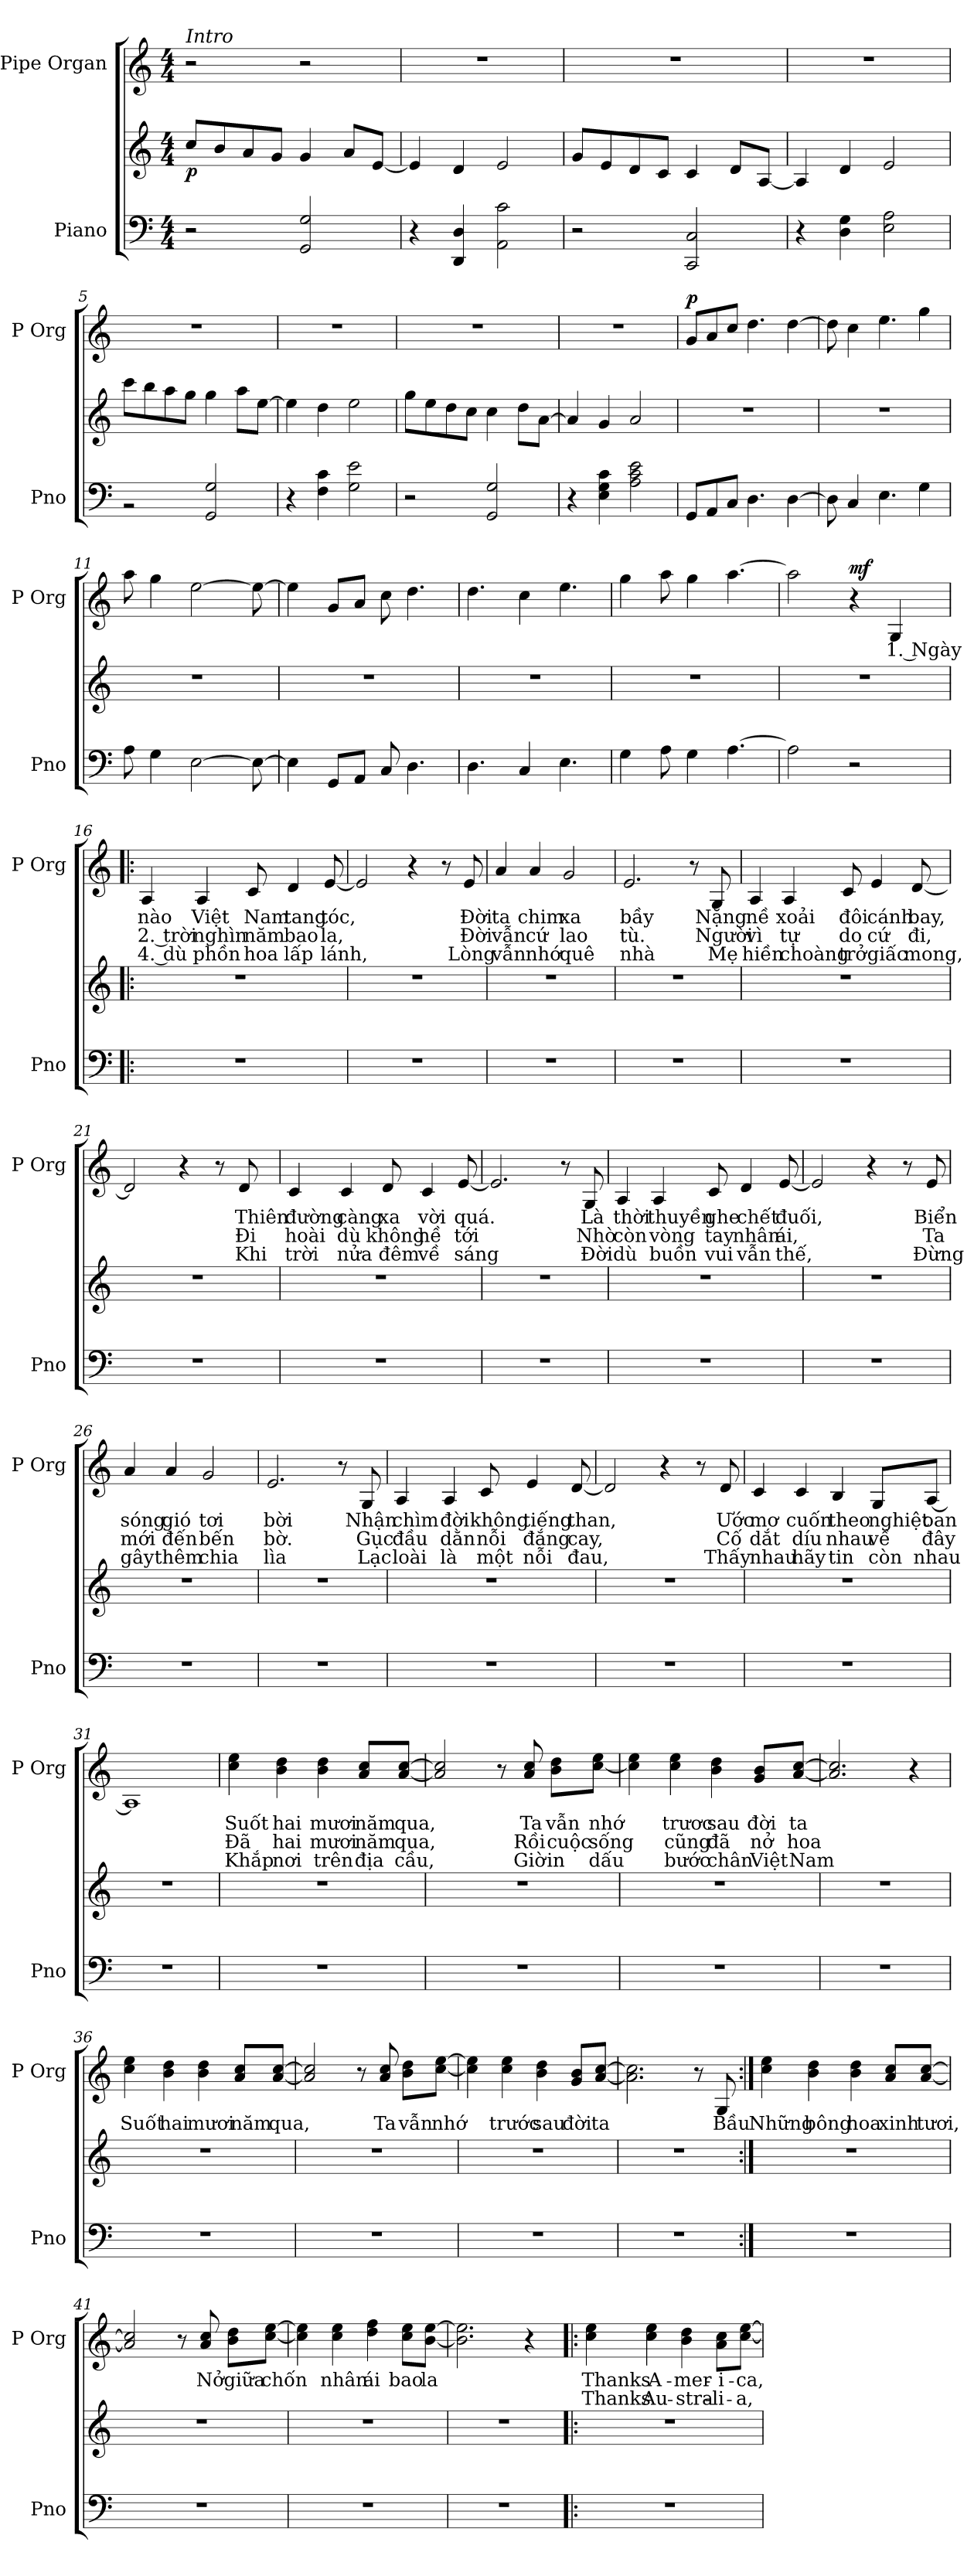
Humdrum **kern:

**kern	**kern	**dynam	**kern	**text	**text	**text	**dynam
*part2	*part2	*part2	*part1	*part1	*part1	*part1	*part1
*staff3	*staff2	*staff2/3	*staff1	*staff1	*staff1	*staff1	*staff1
*I"Piano	*	*	*I"Pipe Organ	*	*	*	*
*I'Pno	*	*	*I'P Org	*	*	*	*
*clefF4	*clefG2	*	*clefG2	*	*	*	*
*k[]	*k[]	*	*k[]	*	*	*	*
*M4/4	*M4/4	*	*M4/4	*	*	*	*
=1	=1	=1	=1	=1	=1	=1	=1
!	!	!	!LO:TX:a:i:t=Intro	!	!	!	!
!	!	!LO:DY:b	!	!	!	!	!
2r	8cc/L	p	2r	.	.	.	.
.	8b/	.	.	.	.	.	.
.	8a/	.	.	.	.	.	.
.	8g/J	.	.	.	.	.	.
2GG/ 2G/	4g/	.	2r	.	.	.	.
.	8a/L	.	.	.	.	.	.
.	[8e/J	.	.	.	.	.	.
=2	=2	=2	=2	=2	=2	=2	=2
4r	4e/]	.	1r	.	.	.	.
4DD/ 4D/	4d/	.	.	.	.	.	.
2AA\ 2c\	2e/	.	.	.	.	.	.
=3	=3	=3	=3	=3	=3	=3	=3
2r	8g/L	.	1r	.	.	.	.
.	8e/	.	.	.	.	.	.
.	8d/	.	.	.	.	.	.
.	8c/J	.	.	.	.	.	.
2CC/ 2C/	4c/	.	.	.	.	.	.
.	8d/L	.	.	.	.	.	.
.	[8A/J	.	.	.	.	.	.
=4	=4	=4	=4	=4	=4	=4	=4
4r	4A/]	.	1r	.	.	.	.
4D\ 4G\	4d/	.	.	.	.	.	.
2E\ 2A\	2e/	.	.	.	.	.	.
=5	=5	=5	=5	=5	=5	=5	=5
2rBB	8ccc\L	.	1r	.	.	.	.
.	8bb\	.	.	.	.	.	.
.	8aa\	.	.	.	.	.	.
.	8gg\J	.	.	.	.	.	.
2GG/ 2G/	4gg\	.	.	.	.	.	.
.	8aa\L	.	.	.	.	.	.
.	[8ee\J	.	.	.	.	.	.
=6	=6	=6	=6	=6	=6	=6	=6
4r	4ee\]	.	1r	.	.	.	.
4F\ 4c\	4dd\	.	.	.	.	.	.
2G\ 2e\	2ee\	.	.	.	.	.	.
=7	=7	=7	=7	=7	=7	=7	=7
2r	8gg\L	.	1r	.	.	.	.
.	8ee\	.	.	.	.	.	.
.	8dd\	.	.	.	.	.	.
.	8cc\J	.	.	.	.	.	.
2GG/ 2G/	4cc\	.	.	.	.	.	.
.	8dd\L	.	.	.	.	.	.
.	[8a\J	.	.	.	.	.	.
=8	=8	=8	=8	=8	=8	=8	=8
4r	4a/]	.	1r	.	.	.	.
4E\ 4G\ 4c\	4g/	.	.	.	.	.	.
2A\ 2c\ 2e\	2a/	.	.	.	.	.	.
!!LO:LB:g=z
=9	=9	=9	=9	=9	=9	=9	=9
!	!	!	!	!	!	!	!LO:DY:b
8GG/L	1r	.	8g/L	.	.	.	p
8AA/	.	.	8a/	.	.	.	.
8C/J	.	.	8cc/J	.	.	.	.
4.D\	.	.	4.dd\	.	.	.	.
[4D\	.	.	[4dd\	.	.	.	.
=10	=10	=10	=10	=10	=10	=10	=10
8D\]	1r	.	8dd\]	.	.	.	.
4C/	.	.	4cc\	.	.	.	.
4.E\	.	.	4.ee\	.	.	.	.
4G\	.	.	4gg\	.	.	.	.
=11	=11	=11	=11	=11	=11	=11	=11
8A\	1r	.	8aa\	.	.	.	.
4G\	.	.	4gg\	.	.	.	.
[2E\	.	.	[2ee\	.	.	.	.
8E\_	.	.	8ee\_	.	.	.	.
=12	=12	=12	=12	=12	=12	=12	=12
4E\]	1r	.	4ee\]	.	.	.	.
8GG/L	.	.	8g/L	.	.	.	.
8AA/J	.	.	8a/J	.	.	.	.
8C/	.	.	8cc\	.	.	.	.
4.D\	.	.	4.dd\	.	.	.	.
=13	=13	=13	=13	=13	=13	=13	=13
4.D\	1r	.	4.dd\	.	.	.	.
4C/	.	.	4cc\	.	.	.	.
4.E\	.	.	4.ee\	.	.	.	.
=14	=14	=14	=14	=14	=14	=14	=14
4G\	1r	.	4gg\	.	.	.	.
8A\	.	.	8aa\	.	.	.	.
4G\	.	.	4gg\	.	.	.	.
[4.A\	.	.	[4.aa\	.	.	.	.
=15	=15	=15	=15	=15	=15	=15	=15
2A\]	1r	.	2aa\]	.	.	.	.
!	!	!	!	!	!	!	!LO:DY:b
2r	.	.	4r	.	.	.	mf
!	!	!	!	!LO:LY:b	!	!	!
.	.	.	4G/	1. Ngày	.	.	.
!!LO:LB:g=z
=16!|:	=16!|:	=16!|:	=16!|:	=16!|:	=16!|:	=16!|:	=16!|:
!	!	!	!	!LO:LY:b	!LO:LY:b	!LO:LY:b	!
1r	1r	.	4A/	nào	2. trời	4. dù	.
!	!	!	!	!LO:LY:b	!LO:LY:b	!LO:LY:b	!
.	.	.	4A/	Việt	nghìn	phồn	.
!	!	!	!	!LO:LY:b	!LO:LY:b	!LO:LY:b	!
.	.	.	8c/	Nam	năm	hoa	.
!	!	!	!	!LO:LY:b	!LO:LY:b	!LO:LY:b	!
.	.	.	4d/	tang	bao	lấp	.
!	!	!	!	!LO:LY:b	!LO:LY:b	!LO:LY:b	!
.	.	.	[8e/	tóc,	la,	lánh,	.
=17	=17	=17	=17	=17	=17	=17	=17
1r	1r	.	2e/]	.	.	.	.
.	.	.	4r	.	.	.	.
.	.	.	8r	.	.	.	.
!	!	!	!	!LO:LY:b	!LO:LY:b	!LO:LY:b	!
.	.	.	8e/	Đời	Đời	Lòng	.
=18	=18	=18	=18	=18	=18	=18	=18
!	!	!	!	!LO:LY:b	!LO:LY:b	!LO:LY:b	!
1r	1r	.	4a/	ta	vẫn	vẫn	.
!	!	!	!	!LO:LY:b	!LO:LY:b	!LO:LY:b	!
.	.	.	4a/	chim	cứ	nhớ	.
!	!	!	!	!LO:LY:b	!LO:LY:b	!LO:LY:b	!
.	.	.	2g/	xa	lao	quê	.
=19	=19	=19	=19	=19	=19	=19	=19
!	!	!	!	!LO:LY:b	!LO:LY:b	!LO:LY:b	!
1r	1r	.	2.e/	bầy	tù.	nhà	.
.	.	.	8r	.	.	.	.
!	!	!	!	!LO:LY:b	!LO:LY:b	!LO:LY:b	!
.	.	.	8G/	Nặng	Người	Mẹ	.
=20	=20	=20	=20	=20	=20	=20	=20
!	!	!	!	!LO:LY:b	!LO:LY:b	!LO:LY:b	!
1r	1r	.	4A/	nề	vì	hiền	.
!	!	!	!	!LO:LY:b	!LO:LY:b	!LO:LY:b	!
.	.	.	4A/	xoải	tự	choàng	.
!	!	!	!	!LO:LY:b	!LO:LY:b	!LO:LY:b	!
.	.	.	8c/	đôi	do	trở	.
!	!	!	!	!LO:LY:b	!LO:LY:b	!LO:LY:b	!
.	.	.	4e/	cánh	cứ	giấc	.
!	!	!	!	!LO:LY:b	!LO:LY:b	!LO:LY:b	!
.	.	.	[8d/	bay,	đi,	mong,	.
!!LO:LB:g=z
=21	=21	=21	=21	=21	=21	=21	=21
1r	1r	.	2d/]	.	.	.	.
.	.	.	4r	.	.	.	.
.	.	.	8r	.	.	.	.
!	!	!	!	!LO:LY:b	!LO:LY:b	!LO:LY:b	!
.	.	.	8d/	Thiên	Đi	Khi	.
=22	=22	=22	=22	=22	=22	=22	=22
!	!	!	!	!LO:LY:b	!LO:LY:b	!LO:LY:b	!
1r	1r	.	4c/	đường	hoài	trời	.
!	!	!	!	!LO:LY:b	!LO:LY:b	!LO:LY:b	!
.	.	.	4c/	càng	dù	nửa	.
!	!	!	!	!LO:LY:b	!LO:LY:b	!LO:LY:b	!
.	.	.	8d/	xa	không	đêm	.
!	!	!	!	!LO:LY:b	!LO:LY:b	!LO:LY:b	!
.	.	.	4c/	vời	hề	về	.
!	!	!	!	!LO:LY:b	!LO:LY:b	!LO:LY:b	!
.	.	.	[8e/	quá.	tới	sáng	.
=23	=23	=23	=23	=23	=23	=23	=23
1r	1r	.	2.e/]	.	.	.	.
.	.	.	8r	.	.	.	.
!	!	!	!	!LO:LY:b	!LO:LY:b	!LO:LY:b	!
.	.	.	8G/	Là	Nhờ	Đời	.
=24	=24	=24	=24	=24	=24	=24	=24
!	!	!	!	!LO:LY:b	!LO:LY:b	!LO:LY:b	!
1r	1r	.	4A/	thời	còn	dù	.
!	!	!	!	!LO:LY:b	!LO:LY:b	!LO:LY:b	!
.	.	.	4A/	thuyền	vòng	buồn	.
!	!	!	!	!LO:LY:b	!LO:LY:b	!LO:LY:b	!
.	.	.	8c/	ghe	tay	vui	.
!	!	!	!	!LO:LY:b	!LO:LY:b	!LO:LY:b	!
.	.	.	4d/	chết	nhân	vẫn	.
!	!	!	!	!LO:LY:b	!LO:LY:b	!LO:LY:b	!
.	.	.	[8e/	đuối,	ái,	thế,	.
!!LO:LB:g=z
=25	=25	=25	=25	=25	=25	=25	=25
1r	1r	.	2e/]	.	.	.	.
.	.	.	4r	.	.	.	.
.	.	.	8r	.	.	.	.
!	!	!	!	!LO:LY:b	!LO:LY:b	!LO:LY:b	!
.	.	.	8e/	Biển	Ta	Đừng	.
=26	=26	=26	=26	=26	=26	=26	=26
!	!	!	!	!LO:LY:b	!LO:LY:b	!LO:LY:b	!
1r	1r	.	4a/	sóng	mới	gây	.
!	!	!	!	!LO:LY:b	!LO:LY:b	!LO:LY:b	!
.	.	.	4a/	gió	đến	thêm	.
!	!	!	!	!LO:LY:b	!LO:LY:b	!LO:LY:b	!
.	.	.	2g/	tơi	bến	chia	.
=27	=27	=27	=27	=27	=27	=27	=27
!	!	!	!	!LO:LY:b	!LO:LY:b	!LO:LY:b	!
1r	1r	.	2.e/	bời	bờ.	lìa	.
.	.	.	8r	.	.	.	.
!	!	!	!	!LO:LY:b	!LO:LY:b	!LO:LY:b	!
.	.	.	8G/	Nhận	Gục	Lạc	.
=28	=28	=28	=28	=28	=28	=28	=28
!	!	!	!	!LO:LY:b	!LO:LY:b	!LO:LY:b	!
1r	1r	.	4A/	chìm	đầu	loài	.
!	!	!	!	!LO:LY:b	!LO:LY:b	!LO:LY:b	!
.	.	.	4A/	đời	dằn	là	.
!	!	!	!	!LO:LY:b	!LO:LY:b	!LO:LY:b	!
.	.	.	8c/	không	nỗi	một	.
!	!	!	!	!LO:LY:b	!LO:LY:b	!LO:LY:b	!
.	.	.	4e/	tiếng	đắng	nỗi	.
!	!	!	!	!LO:LY:b	!LO:LY:b	!LO:LY:b	!
.	.	.	[8d/	than,	cay,	đau,	.
=29	=29	=29	=29	=29	=29	=29	=29
1r	1r	.	2d/]	.	.	.	.
.	.	.	4r	.	.	.	.
.	.	.	8r	.	.	.	.
!	!	!	!	!LO:LY:b	!LO:LY:b	!LO:LY:b	!
.	.	.	8d/	Ước	Cố	Thấy	.
!!LO:LB:g=z
=30	=30	=30	=30	=30	=30	=30	=30
!	!	!	!	!LO:LY:b	!LO:LY:b	!LO:LY:b	!
1r	1r	.	4c/	mơ	dắt	nhau	.
!	!	!	!	!LO:LY:b	!LO:LY:b	!LO:LY:b	!
.	.	.	4c/	cuốn	díu	hãy	.
!	!	!	!	!LO:LY:b	!LO:LY:b	!LO:LY:b	!
.	.	.	4B/	theo	nhau	tin	.
!	!	!	!	!LO:LY:b	!LO:LY:b	!LO:LY:b	!
.	.	.	8G/L	nghiệt	về	còn	.
!	!	!	!	!LO:LY:b	!LO:LY:b	!LO:LY:b	!
.	.	.	[8A/J	oan	đây	nhau	.
=31	=31	=31	=31	=31	=31	=31	=31
1r	1r	.	1A]	.	.	.	.
=32	=32	=32	=32	=32	=32	=32	=32
!	!	!	!	!LO:LY:b	!LO:LY:b	!LO:LY:b	!
1r	1r	.	4cc\ 4ee\	Suốt	Đã	Khắp	.
!	!	!	!	!LO:LY:b	!LO:LY:b	!LO:LY:b	!
.	.	.	4b\ 4dd\	hai	hai	nơi	.
!	!	!	!	!LO:LY:b	!LO:LY:b	!LO:LY:b	!
.	.	.	4b\ 4dd\	mươi	mươi	trên	.
!	!	!	!	!LO:LY:b	!LO:LY:b	!LO:LY:b	!
.	.	.	8a/ 8cc/L	năm	năm	địa	.
!	!	!	!	!LO:LY:b	!LO:LY:b	!LO:LY:b	!
.	.	.	[8a/ [8cc/J	qua,	qua,	cầu,	.
!!LO:LB:g=z
=33	=33	=33	=33	=33	=33	=33	=33
1r	1r	.	2a/] 2cc/]	.	.	.	.
.	.	.	8r	.	.	.	.
!	!	!	!	!LO:LY:b	!LO:LY:b	!LO:LY:b	!
.	.	.	8a/ 8cc/	Ta	Rồi	Giờ	.
!	!	!	!	!LO:LY:b	!LO:LY:b	!LO:LY:b	!
.	.	.	8b\ 8dd\L	vẫn	cuộc	in	.
!	!	!	!	!LO:LY:b	!LO:LY:b	!LO:LY:b	!
.	.	.	[8cc\ 8ee\J	nhớ	sống	dấu	.
=34	=34	=34	=34	=34	=34	=34	=34
1r	1r	.	4cc\] 4ee\	.	.	.	.
!	!	!	!	!LO:LY:b	!LO:LY:b	!LO:LY:b	!
.	.	.	4cc\ 4ee\	trươc	cũng	bước	.
!	!	!	!	!LO:LY:b	!LO:LY:b	!LO:LY:b	!
.	.	.	4b\ 4dd\	sau	đã	chân	.
!	!	!	!	!LO:LY:b	!LO:LY:b	!LO:LY:b	!
.	.	.	8g/ 8b/L	đời	nở	Việt	.
!	!	!	!	!LO:LY:b	!LO:LY:b	!LO:LY:b	!
.	.	.	[8a/ [8cc/J	ta	hoa	Nam	.
=35	=35	=35	=35	=35	=35	=35	=35
1r	1r	.	2.a/] 2.cc/]	.	.	.	.
.	.	.	4r	.	.	.	.
=36	=36	=36	=36	=36	=36	=36	=36
!	!	!	!	!LO:LY:b	!	!	!
1r	1r	.	4cc\ 4ee\	Suốt	.	.	.
!	!	!	!	!LO:LY:b	!	!	!
.	.	.	4b\ 4dd\	hai	.	.	.
!	!	!	!	!LO:LY:b	!	!	!
.	.	.	4b\ 4dd\	mươi	.	.	.
!	!	!	!	!LO:LY:b	!	!	!
.	.	.	8a/ 8cc/L	năm	.	.	.
!	!	!	!	!LO:LY:b	!	!	!
.	.	.	[8a/ [8cc/J	qua,	.	.	.
!!LO:PB:g=z
=37	=37	=37	=37	=37	=37	=37	=37
1r	1r	.	2a/] 2cc/]	.	.	.	.
.	.	.	8r	.	.	.	.
!	!	!	!	!LO:LY:b	!	!	!
.	.	.	8a/ 8cc/	Ta	.	.	.
!	!	!	!	!LO:LY:b	!	!	!
.	.	.	8b\ 8dd\L	vẫn	.	.	.
!	!	!	!	!LO:LY:b	!	!	!
.	.	.	[8cc\ [8ee\J	nhớ	.	.	.
=38	=38	=38	=38	=38	=38	=38	=38
1r	1r	.	4cc\] 4ee\]	.	.	.	.
!	!	!	!	!LO:LY:b	!	!	!
.	.	.	4cc\ 4ee\	trước	.	.	.
!	!	!	!	!LO:LY:b	!	!	!
.	.	.	4b\ 4dd\	sau	.	.	.
!	!	!	!	!LO:LY:b	!	!	!
.	.	.	8g/ 8b/L	đời	.	.	.
!	!	!	!	!LO:LY:b	!	!	!
.	.	.	[8a/ [8cc/J	ta	.	.	.
=39	=39	=39	=39	=39	=39	=39	=39
1r	1r	.	2.a\] 2.cc\]	.	.	.	.
.	.	.	8r	.	.	.	.
!	!	!	!	!LO:LY:b	!	!	!
.	.	.	8G/	Bầu	.	.	.
=40:|!	=40:|!	=40:|!	=40:|!	=40:|!	=40:|!	=40:|!	=40:|!
!	!	!	!	!LO:LY:b	!	!	!
1r	1r	.	4cc\ 4ee\	Những	.	.	.
!	!	!	!	!LO:LY:b	!	!	!
.	.	.	4b\ 4dd\	bông	.	.	.
!	!	!	!	!LO:LY:b	!	!	!
.	.	.	4b\ 4dd\	hoa	.	.	.
!	!	!	!	!LO:LY:b	!	!	!
.	.	.	8a/ 8cc/L	xinh	.	.	.
!	!	!	!	!LO:LY:b	!	!	!
.	.	.	[8a/ [8cc/J	tươi,	.	.	.
!!LO:LB:g=z
=41	=41	=41	=41	=41	=41	=41	=41
1r	1r	.	2a/] 2cc/]	.	.	.	.
.	.	.	8r	.	.	.	.
!	!	!	!	!LO:LY:b	!	!	!
.	.	.	8a/ 8cc/	Nở	.	.	.
!	!	!	!	!LO:LY:b	!	!	!
.	.	.	8b\ 8dd\L	giữa	.	.	.
!	!	!	!	!LO:LY:b	!	!	!
.	.	.	[8cc\ [8ee\J	chốn	.	.	.
=42	=42	=42	=42	=42	=42	=42	=42
1r	1r	.	4cc\] 4ee\]	.	.	.	.
!	!	!	!	!LO:LY:b	!	!	!
.	.	.	4cc\ 4ee\	nhân	.	.	.
!	!	!	!	!LO:LY:b	!	!	!
.	.	.	4dd\ 4ff\	ái	.	.	.
!	!	!	!	!LO:LY:b	!	!	!
.	.	.	8cc\ 8ee\L	bao	.	.	.
!	!	!	!	!LO:LY:b	!	!	!
.	.	.	[8b\ [8ee\J	la	.	.	.
=43	=43	=43	=43	=43	=43	=43	=43
1r	1r	.	2.b\] 2.ee\]	.	.	.	.
.	.	.	4r	.	.	.	.
!!LO:LB:g=z
=44!|:	=44!|:	=44!|:	=44!|:	=44!|:	=44!|:	=44!|:	=44!|:
!	!	!	!	!LO:LY:b	!LO:LY:b	!	!
1r	1r	.	4cc\ 4ee\	Thanks	Thanks	.	.
!	!	!	!	!LO:LY:b	!LO:LY:b	!	!
.	.	.	4cc\ 4ee\	A-	Au-	.	.
!	!	!	!	!LO:LY:b	!LO:LY:b	!	!
.	.	.	4b\ 4dd\	-mer-	-stra-	.	.
!	!	!	!	!LO:LY:b	!LO:LY:b	!	!
.	.	.	8a\ 8cc\L	-i-	-li-	.	.
!	!	!	!	!LO:LY:b	!LO:LY:b	!	!
.	.	.	[8cc\ [8ee\J	-ca,	-a,	.	.
=	=	=	=	=	=	=	=
*-	*-	*-	*-	*-	*-	*-	*-
